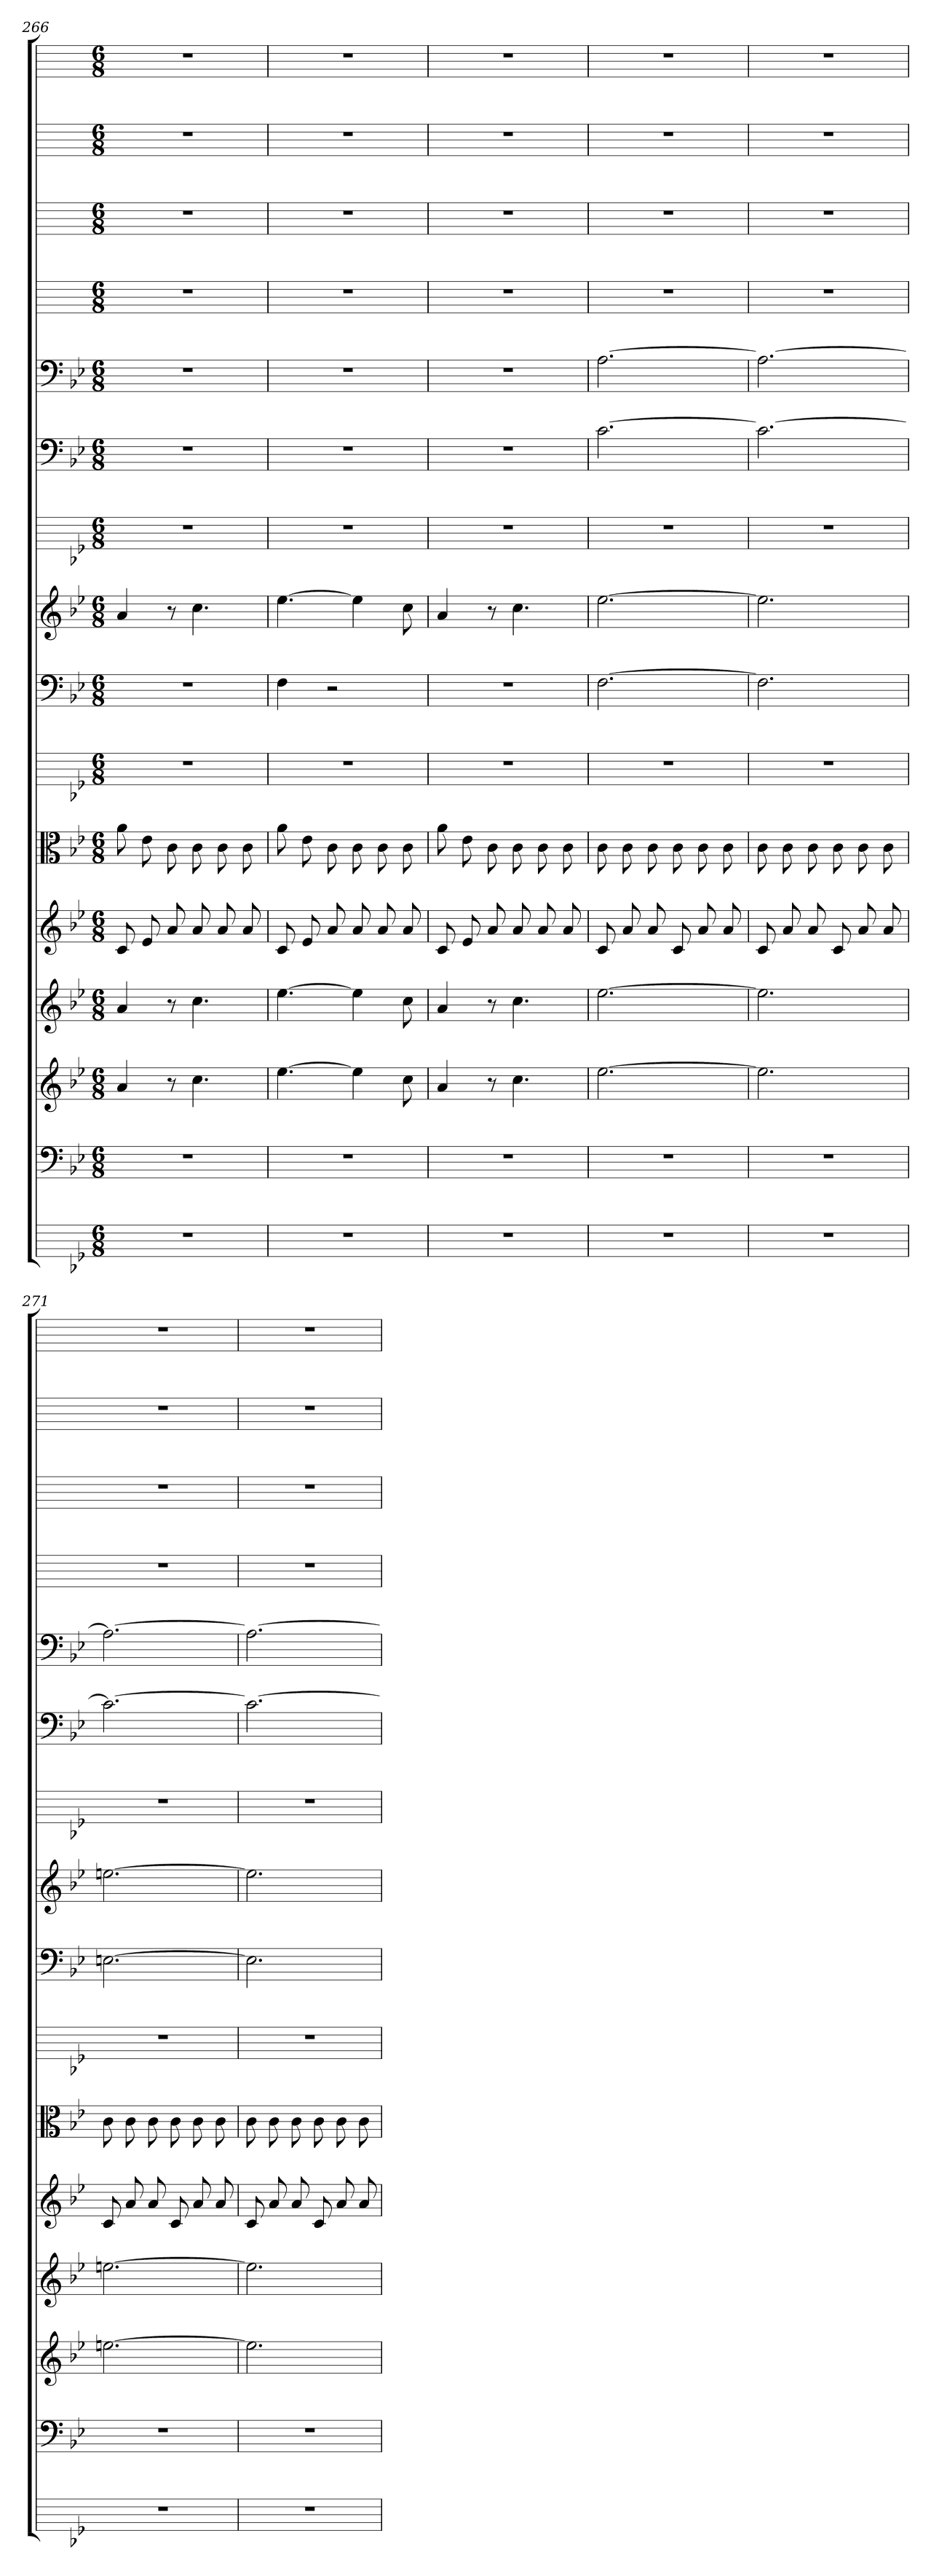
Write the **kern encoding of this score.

**kern	**kern	**kern	**kern	**kern	**kern	**kern	**kern	**kern	**kern	**kern	**kern	**kern	**kern	**kern	**kern
*part16	*part15	*part14	*part13	*part12	*part11	*part10	*part9	*part8	*part7	*part6	*part5	*part4	*part3	*part2	*part1
*staff16	*staff15	*staff14	*staff13	*staff12	*staff11	*staff10	*staff9	*staff8	*staff7	*staff6	*staff5	*staff4	*staff3	*staff2	*staff1
*	*clefF4	*	*	*	*clefC3	*	*clefF4	*	*	*clefF4	*clefF4	*	*	*	*
*k[b-e-]	*k[b-e-]	*k[b-e-]	*k[b-e-]	*k[b-e-]	*k[b-e-]	*k[b-e-]	*k[b-e-]	*k[b-e-]	*k[b-e-]	*k[b-e-]	*k[b-e-]	*k[]	*k[]	*k[]	*k[]
*M6/8	*M6/8	*M6/8	*M6/8	*M6/8	*M6/8	*M6/8	*M6/8	*M6/8	*M6/8	*M6/8	*M6/8	*M6/8	*M6/8	*M6/8	*M6/8
=266	=266	=266	=266	=266	=266	=266	=266	=266	=266	=266	=266	=266	=266	=266	=266
2.r	2.r	4a	4a	8c	8a	2.r	2.r	4a	2.r	2.r	2.r	2.r	2.r	2.r	2.r
.	.	.	.	8e-	8e-	.	.	.	.	.	.	.	.	.	.
.	.	8r	8r	8a	8c	.	.	8r	.	.	.	.	.	.	.
.	.	4.cc	4.cc	8a	8c	.	.	4.cc	.	.	.	.	.	.	.
.	.	.	.	8a	8c	.	.	.	.	.	.	.	.	.	.
.	.	.	.	8a	8c	.	.	.	.	.	.	.	.	.	.
=267	=267	=267	=267	=267	=267	=267	=267	=267	=267	=267	=267	=267	=267	=267	=267
2.r	2.r	[4.ee-	[4.ee-	8c	8a	2.r	4F	[4.ee-	2.r	2.r	2.r	2.r	2.r	2.r	2.r
.	.	.	.	8e-	8e-	.	.	.	.	.	.	.	.	.	.
.	.	.	.	8a	8c	.	2r	.	.	.	.	.	.	.	.
.	.	4ee-]	4ee-]	8a	8c	.	.	4ee-]	.	.	.	.	.	.	.
.	.	.	.	8a	8c	.	.	.	.	.	.	.	.	.	.
.	.	8cc	8cc	8a	8c	.	.	8cc	.	.	.	.	.	.	.
=268	=268	=268	=268	=268	=268	=268	=268	=268	=268	=268	=268	=268	=268	=268	=268
2.r	2.r	4a	4a	8c	8a	2.r	2.r	4a	2.r	2.r	2.r	2.r	2.r	2.r	2.r
.	.	.	.	8e-	8e-	.	.	.	.	.	.	.	.	.	.
.	.	8r	8r	8a	8c	.	.	8r	.	.	.	.	.	.	.
.	.	4.cc	4.cc	8a	8c	.	.	4.cc	.	.	.	.	.	.	.
.	.	.	.	8a	8c	.	.	.	.	.	.	.	.	.	.
.	.	.	.	8a	8c	.	.	.	.	.	.	.	.	.	.
=269	=269	=269	=269	=269	=269	=269	=269	=269	=269	=269	=269	=269	=269	=269	=269
2.r	2.r	[2.ee-	[2.ee-	8c	8c	2.r	[2.F	[2.ee-	2.r	[2.c	[2.A	2.r	2.r	2.r	2.r
.	.	.	.	8a	8c	.	.	.	.	.	.	.	.	.	.
.	.	.	.	8a	8c	.	.	.	.	.	.	.	.	.	.
.	.	.	.	8c	8c	.	.	.	.	.	.	.	.	.	.
.	.	.	.	8a	8c	.	.	.	.	.	.	.	.	.	.
.	.	.	.	8a	8c	.	.	.	.	.	.	.	.	.	.
=270	=270	=270	=270	=270	=270	=270	=270	=270	=270	=270	=270	=270	=270	=270	=270
2.r	2.r	2.ee-]	2.ee-]	8c	8c	2.r	2.F]	2.ee-]	2.r	2.c_	2.A_	2.r	2.r	2.r	2.r
.	.	.	.	8a	8c	.	.	.	.	.	.	.	.	.	.
.	.	.	.	8a	8c	.	.	.	.	.	.	.	.	.	.
.	.	.	.	8c	8c	.	.	.	.	.	.	.	.	.	.
.	.	.	.	8a	8c	.	.	.	.	.	.	.	.	.	.
.	.	.	.	8a	8c	.	.	.	.	.	.	.	.	.	.
=271	=271	=271	=271	=271	=271	=271	=271	=271	=271	=271	=271	=271	=271	=271	=271
2.r	2.r	[2.een	[2.een	8c	8c	2.r	[2.En	[2.een	2.r	2.c_	2.A_	2.r	2.r	2.r	2.r
.	.	.	.	8a	8c	.	.	.	.	.	.	.	.	.	.
.	.	.	.	8a	8c	.	.	.	.	.	.	.	.	.	.
.	.	.	.	8c	8c	.	.	.	.	.	.	.	.	.	.
.	.	.	.	8a	8c	.	.	.	.	.	.	.	.	.	.
.	.	.	.	8a	8c	.	.	.	.	.	.	.	.	.	.
=272	=272	=272	=272	=272	=272	=272	=272	=272	=272	=272	=272	=272	=272	=272	=272
2.r	2.r	2.ee]	2.ee]	8c	8c	2.r	2.E]	2.ee]	2.r	2.c_	2.A_	2.r	2.r	2.r	2.r
.	.	.	.	8a	8c	.	.	.	.	.	.	.	.	.	.
.	.	.	.	8a	8c	.	.	.	.	.	.	.	.	.	.
.	.	.	.	8c	8c	.	.	.	.	.	.	.	.	.	.
.	.	.	.	8a	8c	.	.	.	.	.	.	.	.	.	.
.	.	.	.	8a	8c	.	.	.	.	.	.	.	.	.	.
=	=	=	=	=	=	=	=	=	=	=	=	=	=	=	=
*-	*-	*-	*-	*-	*-	*-	*-	*-	*-	*-	*-	*-	*-	*-	*-
